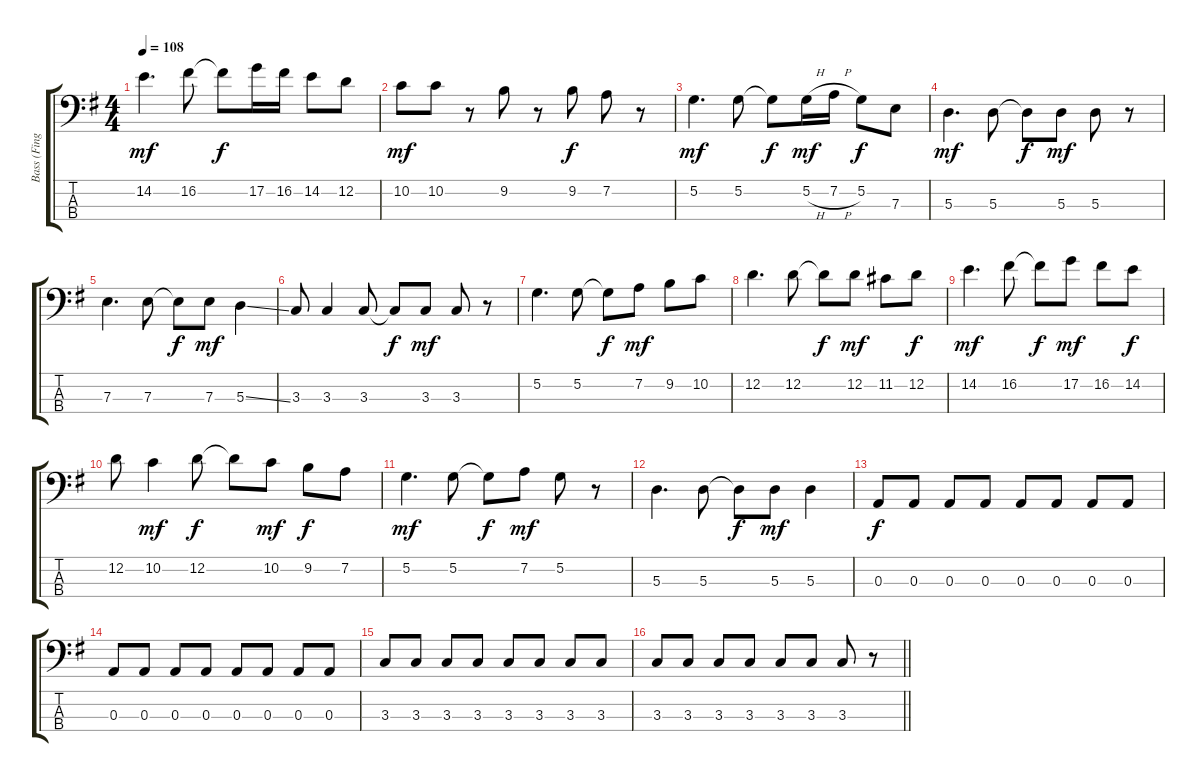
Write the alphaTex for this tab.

\track ("Bass (Finger)" "Bass (Fing") {instrument electricbassfinger}
\staff {score tabs}
\tuning (G2 D2 A1 E1) {hide}
\ts (4 4)
\tempo 108
\clef f4
\ks g
14.2.4{d dy mf} 16.2.8 16.2{t}.8{dy f} 17.2.16 16.2.16 14.2.8 12.2.8 |
10.2.8{dy mf} 10.2.8 r.8 9.2.8 r.8 9.2.8{dy f} 7.2.8 r.8 |
5.2.4{d dy mf} 5.2.8 5.2{t}.8{dy f} 5.2{h}.16{dy mf} 7.2{h}.16 5.2.8{dy f} 7.3.8 |
5.3.4{d dy mf} 5.3.8 5.3{t}.8{dy f} 5.3.8{dy mf} 5.3.8 r.8 |
7.3.4{d} 7.3.8 7.3{t}.8{dy f} 7.3.8{dy mf} 5.3{ss}.4 |
3.3.8 3.3.4 3.3.8 3.3{t}.8{dy f} 3.3.8{dy mf} 3.3.8 r.8 |
5.2.4{d} 5.2.8 5.2{t}.8{dy f} 7.2.8{dy mf} 9.2.8 10.2.8 |
12.2.4{d} 12.2.8 12.2{t}.8{dy f} 12.2.8{dy mf} 11.2.8 12.2.8{dy f} |
14.2.4{d dy mf} 16.2.8 16.2{t}.8{dy f} 17.2.8{dy mf} 16.2.8 14.2.8{dy f} |
12.2.8 10.2.4{dy mf} 12.2.8{dy f} 12.2{t}.8 10.2.8{dy mf} 9.2.8{dy f} 7.2.8 |
5.2.4{d dy mf} 5.2.8 5.2{t}.8{dy f} 7.2.8{dy mf} 5.2.8 r.8 |
5.3.4{d} 5.3.8 5.3{t}.8{dy f} 5.3.8{dy mf} 5.3.4 |
0.3.8{dy f} 0.3.8 0.3.8 0.3.8 0.3.8 0.3.8 0.3.8 0.3.8 |
0.3.8 0.3.8 0.3.8 0.3.8 0.3.8 0.3.8 0.3.8 0.3.8 |
3.3.8 3.3.8 3.3.8 3.3.8 3.3.8 3.3.8 3.3.8 3.3.8 |
\barLineRight lightlight
3.3.8 3.3.8 3.3.8 3.3.8 3.3.8 3.3.8 3.3.8 r.8
